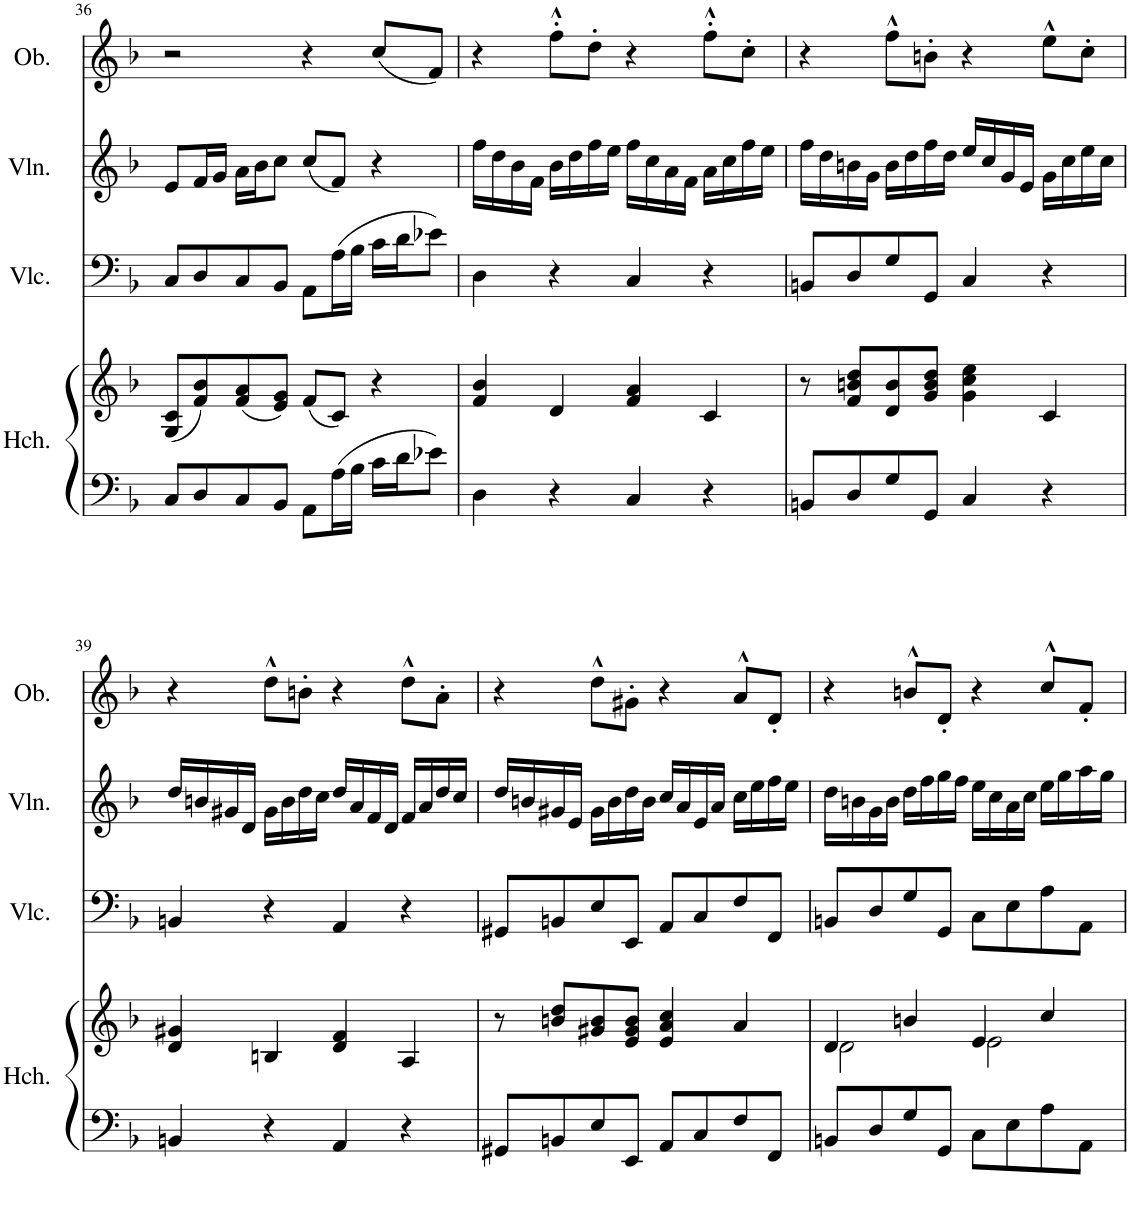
**kern	**kern	**kern	**kern	**kern
*part4	*part4	*part3	*part2	*part1
*staff5	*staff4	*staff3	*staff2	*staff1
*I"Harpsichord	*	*I"Violoncello	*I"Violin	*I"Oboe
*I'Hch.	*	*I'Vlc.	*I'Vln.	*I'Ob.
!!LO:PB:g=z
*clefF4	*clefG2	*clefF4	*clefG2	*clefG2
*k[b-]	*k[b-]	*k[b-]	*k[b-]	*k[b-]
*M4/4	*M4/4	*M4/4	*M4/4	*M4/4
*met(c)	*met(c)	*met(c)	*met(c)	*met(c)
=36	=36	=36	=36	=36
8C/L	(8G/ 8c/L	8C/L	8e/L	2r
8D/	8f/ 8b-/)	8D/	16f/L	.
.	.	.	16g/JJ	.
8C/	(8f/ 8a/	8C/	16a\LL	.
.	.	.	16b-\J	.
8BB-/J	8e/ 8g/J)	8BB-/J	8cc\J	.
8AA\L	(8f/L	8AA\L	(8cc/L	4r
16A\L	8c/J)	(16A\L	8f/J)	.
16B-\JJ	.	16B-\JJ	.	.
16c\LL	4r	16c\LL	4r	(8cc/L
16d\J	.	16d\J	.	.
8e-X\J	.	8e-X\J)	.	8f/J)
=37	=37	=37	=37	=37
4D\	4f/ 4b-/	4D\	16ff\LL	4r
.	.	.	16dd\	.
.	.	.	16b-\	.
.	.	.	16f\JJ	.
4r	4d/	4r	16b-\LL	8ff'^^\L
.	.	.	16dd\	.
.	.	.	16ff\	8dd'\J
.	.	.	16ee\JJ	.
4C/	4f/ 4a/	4C/	16ff\LL	4r
.	.	.	16cc\	.
.	.	.	16a\	.
.	.	.	16f\JJ	.
4r	4c/	4r	16a\LL	8ff'^^\L
.	.	.	16cc\	.
.	.	.	16ff\	8cc'\J
.	.	.	16ee\JJ	.
=38	=38	=38	=38	=38
8BBn/L	8r	8BBn/L	16ff\LL	4r
.	.	.	16dd\	.
8D/	8f/ 8bn/ 8dd/L	8D/	16bn\	.
.	.	.	16g\JJ	.
8G/	8d/ 8b/	8G/	16b\LL	8ff^^\L
.	.	.	16dd\	.
8GG/J	8g/ 8b/ 8dd/J	8GG/J	16ff\	8bn'\J
.	.	.	16dd\JJ	.
4C/	4g\ 4cc\ 4ee\	4C/	16ee/LL	4r
.	.	.	16cc/	.
.	.	.	16g/	.
.	.	.	16e/JJ	.
4r	4c/	4r	16g\LL	8ee^^\L
.	.	.	16cc\	.
.	.	.	16ee\	8cc'\J
.	.	.	16cc\JJ	.
!!LO:LB:g=z
=39	=39	=39	=39	=39
4BBn/	4d/ 4g#X/	4BBn/	16dd/LL	4r
.	.	.	16bn/	.
.	.	.	16g#X/	.
.	.	.	16d/JJ	.
4r	4Bn/	4r	16g#\LL	8dd^^\L
.	.	.	16b\	.
.	.	.	16dd\	8bn'\J
.	.	.	16cc\JJ	.
4AA/	4d/ 4f/	4AA/	16dd/LL	4r
.	.	.	16a/	.
.	.	.	16f/	.
.	.	.	16d/JJ	.
4r	4A/	4r	16f/LL	8dd^^\L
.	.	.	16a/	.
.	.	.	16dd/	8a'\J
.	.	.	16cc/JJ	.
=40	=40	=40	=40	=40
8GG#X/L	8r	8GG#X/L	16dd/LL	4r
.	.	.	16bn/	.
8BBn/	8bn/ 8dd/L	8BBn/	16g#X/	.
.	.	.	16e/JJ	.
8E/	8g#X/ 8b/	8E/	16g#\LL	8dd^^\L
.	.	.	16b\	.
8EE/J	8e/ 8g#/ 8b/J	8EE/J	16dd\	8g#X'\J
.	.	.	16b\JJ	.
8AA/L	4e/ 4a/ 4cc/	8AA/L	16cc/LL	4r
.	.	.	16a/	.
8C/	.	8C/	16e/	.
.	.	.	16a/JJ	.
8F/	4a/	8F/	16cc\LL	8a^^/L
.	.	.	16ee\	.
8FF/J	.	8FF/J	16ff\	8d'/J
.	.	.	16ee\JJ	.
=41	=41	=41	=41	=41
*	*^	*	*	*
8BBn/L	4d/	2d\	8BBn/L	16dd\LL	4r
.	.	.	.	16bn\	.
8D/	.	.	8D/	16g\	.
.	.	.	.	16b\JJ	.
8G/	4bn/	.	8G/	16dd\LL	8bn^^/L
.	.	.	.	16ff\	.
8GG/J	.	.	8GG/J	16gg\	8d'/J
.	.	.	.	16ff\JJ	.
8C\L	4e/	2e\	8C\L	16ee\LL	4r
.	.	.	.	16cc\	.
8E\	.	.	8E\	16a\	.
.	.	.	.	16cc\JJ	.
8A\	4cc/	.	8A\	16ee\LL	8cc^^/L
.	.	.	.	16gg\	.
8AA\J	.	.	8AA\J	16aa\	8f'/J
.	.	.	.	16gg\JJ	.
*	*v	*v	*	*	*
=	=	=	=	=
*-	*-	*-	*-	*-
